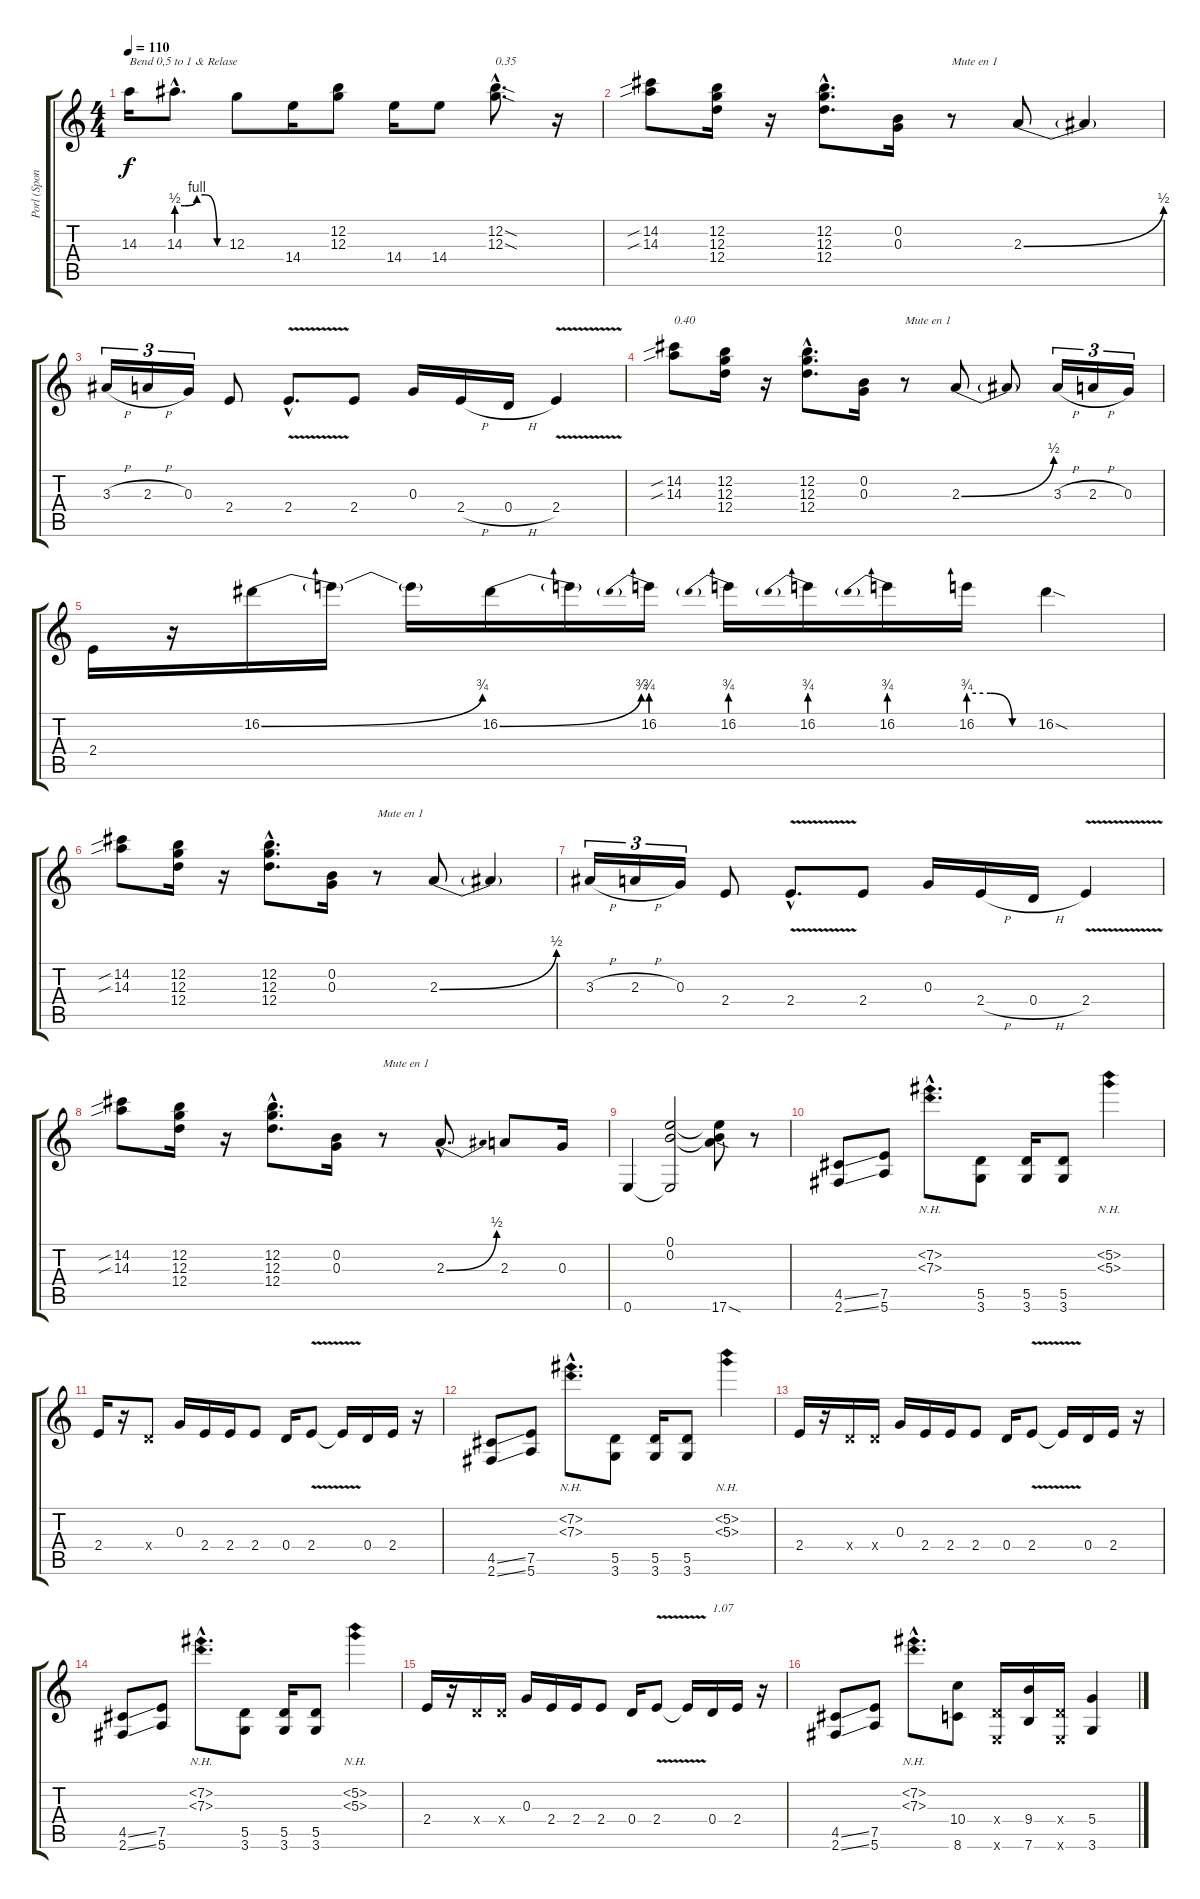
\track ("Porl (Spondylos)" "Porl (Spon") {instrument overdrivenguitar}
\staff {score tabs}
\tuning (E4 B3 G3 D3 A2 E2) {hide}
\ts (4 4)
\tempo 110
\clef g2
\ks c
14.3{t}.16{txt "Bend 0,5 to 1 & Relase" dy f} 14.3{be (custom 0 2 10 2 25 4 35 4 50 0 60 0) hac}.8{d} 12.3.8 14.4.16 (12.2 12.3).8 14.4.16 14.4.8 (12.2{sod hac} 12.3{sod hac}).8{d txt "0.35"} r.16 |
(14.2{sib} 14.3{sib}).8 (12.2 12.3 12.4).16 r.16 (12.2{hac} 12.3{hac} 12.4{hac}).8{d} (0.2 0.3).16 r.8{txt "Mute en 1"} 2.3{be (bend 0 0 60 2)}.8 2.3{t}.4 |
3.3{h}.16{tu (3 2)} 2.3{h}.16{tu (3 2)} 0.3.16{tu (3 2)} 2.4.8 2.4{v hac}.8{d} 2.4.8 0.3.16 2.4{h}.16 0.4{h}.16 2.4{v}.4 |
(14.2{sib} 14.3{sib}).8{txt "0.40"} (12.2 12.3 12.4).16 r.16 (12.2{hac} 12.3{hac} 12.4{hac}).8{d} (0.2 0.3).16 r.8{txt "Mute en 1"} 2.3{be (bend 0 0 60 2)}.8 2.3{t}.8 3.3{h}.16{tu (3 2)} 2.3{h}.16{tu (3 2)} 0.3.16{tu (3 2)} |
2.4.16 r.16 16.2{be (bend 0 0 60 3)}.16 16.2{t}.16 16.2{t}.16 16.2{be (bend 0 0 60 3)}.16 16.2{t}.16 16.2{be (prebend 0 3 60 3)}.16 16.2{be (prebend 0 3 60 3)}.16 16.2{be (prebend 0 3 60 3)}.16 16.2{be (prebend 0 3 60 3)}.16 16.2{be (custom 0 3 20 3 40 0 60 0)}.16 16.2{sod}.4 |
(14.2{sib} 14.3{sib}).8 (12.2 12.3 12.4).16 r.16 (12.2{hac} 12.3{hac} 12.4{hac}).8{d} (0.2 0.3).16 r.8{txt "Mute en 1"} 2.3{be (bend 0 0 60 2)}.8 2.3{t}.4 |
3.3{h}.16{tu (3 2)} 2.3{h}.16{tu (3 2)} 0.3.16{tu (3 2)} 2.4.8 2.4{v hac}.8{d} 2.4.8 0.3.16 2.4{h}.16 0.4{h}.16 2.4{v}.4 |
(14.2{sib} 14.3{sib}).8 (12.2 12.3 12.4).16 r.16 (12.2{hac} 12.3{hac} 12.4{hac}).8{d} (0.2 0.3).16 r.8{txt "Mute en 1"} 2.3{be (bend 0 0 60 2) hac}.8{d} 2.3.8 0.3.16 |
0.6.4 (0.1 0.2 0.6{t}).2 (0.1{t} 0.2{t} 17.6{sod}).8 r.8 |
(4.5{ss} 2.6{ss}).8 (7.5 5.6).8 (7.2{nh hac} 7.3{nh hac}).8{d} (5.5 3.6).8 (5.5 3.6).16 (5.5 3.6).8 (5.2{nh} 5.3{nh}).4 |
2.4.16 r.16 0.4{x}.8 0.3.16 2.4.16 2.4.16 2.4.8 0.4.16 2.4{v}.8 2.4{t}.16 0.4.16 2.4.16 r.16 |
(4.5{ss} 2.6{ss}).8 (7.5 5.6).8 (7.2{nh hac} 7.3{nh hac}).8{d} (5.5 3.6).8 (5.5 3.6).16 (5.5 3.6).8 (5.2{nh} 5.3{nh}).4 |
2.4.16 r.16 0.4{x}.16 0.4{x}.16 0.3.16 2.4.16 2.4.16 2.4.8 0.4.16 2.4{v}.8 2.4{t}.16 0.4.16 2.4.16 r.16 |
(4.5{ss} 2.6{ss}).8 (7.5 5.6).8 (7.2{nh hac} 7.3{nh hac}).8{d} (5.5 3.6).8 (5.5 3.6).16 (5.5 3.6).8 (5.2{nh} 5.3{nh}).4 |
2.4.16 r.16 0.4{x}.16 0.4{x}.16 0.3.16 2.4.16 2.4.16 2.4.8 0.4.16 2.4{v}.8 2.4{t}.16 0.4.16{txt "1.07"} 2.4.16 r.16 |
(4.5{ss} 2.6{ss}).8 (7.5 5.6).8 (7.2{nh hac} 7.3{nh hac}).8{d} (10.4 8.6).8 (0.4{x} 0.6{x}).16 (9.4 7.6).16 (0.4{x} 0.6{x}).16 (5.4 3.6).4
